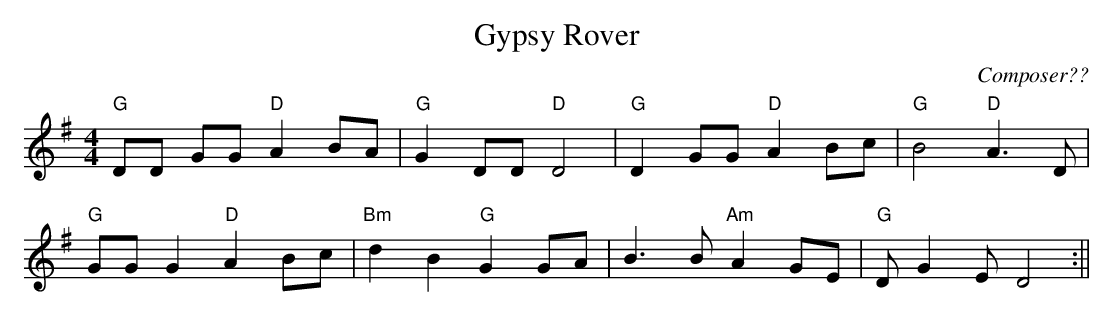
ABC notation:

X:1
T:Gypsy Rover
M:4/4
L:1/8
C:Composer??
K:G
"G"DD GG "D"A2 BA|"G"G2 DD "D"D4|"G"D2 GG "D"A2 Bc|"G"B4 "D"A3 D|
"G"GG G2 "D"A2 Bc|"Bm"d2 B2 "G"G2 GA|B3 B "Am"A2 GE|"G"D G2 E D4:||
